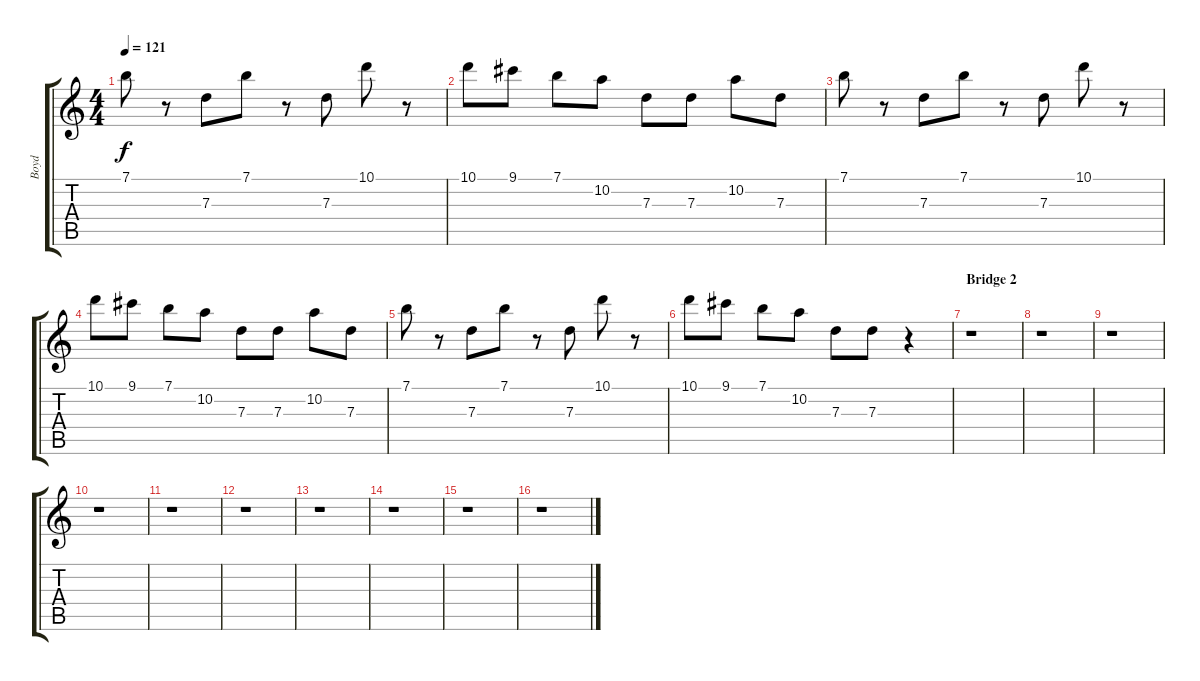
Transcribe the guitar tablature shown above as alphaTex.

\track ("Boyd" "Boyd") {instrument acousticguitarsteel}
\staff {score tabs}
\tuning (E4 B3 G3 D3 A2 E2) {hide}
\ts (4 4)
\tempo 121
\clef g2
\ks c
7.1.8{dy f} r.8 7.3.8 7.1.8 r.8 7.3.8 10.1.8 r.8 |
10.1.8 9.1.8 7.1.8 10.2.8 7.3.8 7.3.8 10.2.8 7.3.8 |
7.1.8 r.8 7.3.8 7.1.8 r.8 7.3.8 10.1.8 r.8 |
10.1.8 9.1.8 7.1.8 10.2.8 7.3.8 7.3.8 10.2.8 7.3.8 |
7.1.8 r.8 7.3.8 7.1.8 r.8 7.3.8 10.1.8 r.8 |
10.1.8 9.1.8 7.1.8 10.2.8 7.3.8 7.3.8 r.4 |
\section ("" "Bridge 2")
r.1 |
r.1 |
r.1 |
r.1 |
r.1 |
r.1 |
r.1 |
r.1 |
r.1 |
r.1
